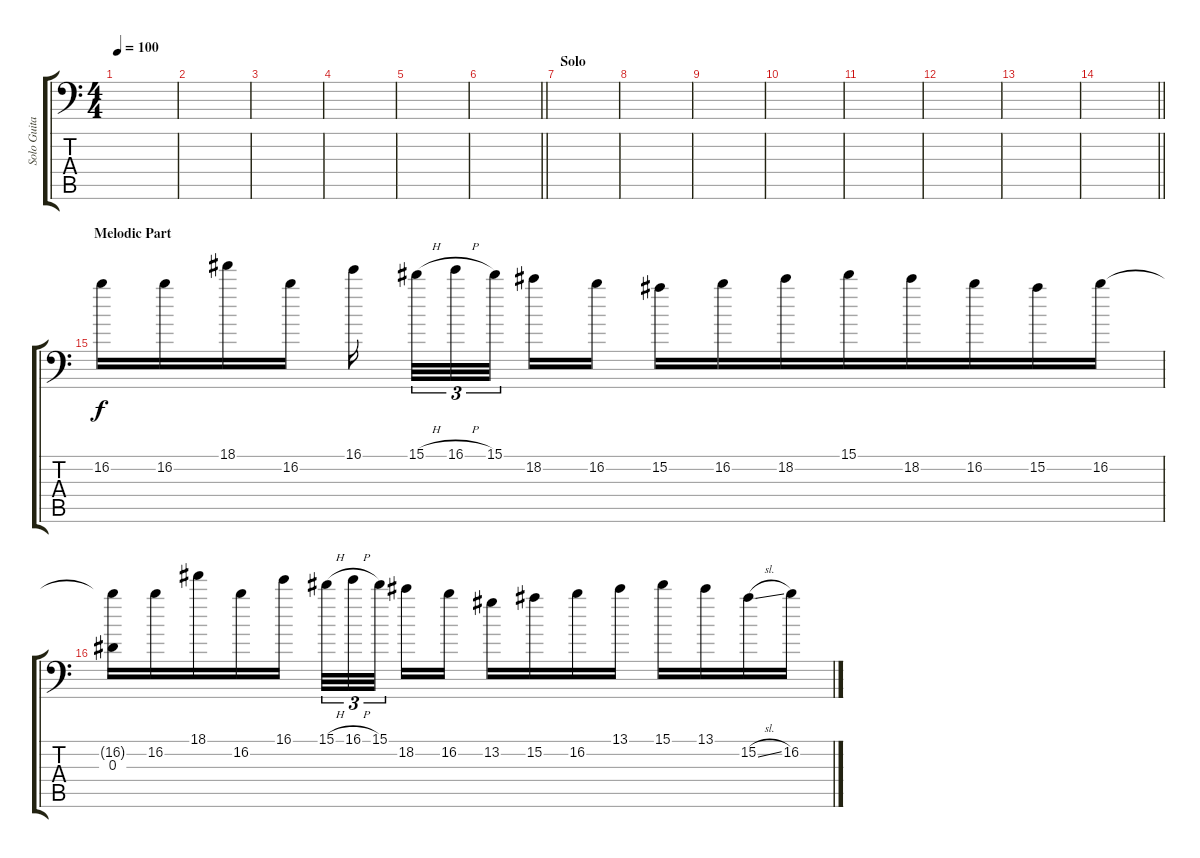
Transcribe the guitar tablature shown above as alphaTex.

\track ("Solo Guitar 2" "Solo Guita") {instrument distortionguitar}
\staff {score tabs}
\tuning (C4 G3 Eb3 Bb2 F2 Bb1) {hide}
\ts (4 4)
\tempo 100
\clef f4
\ks c
|
|
|
|
|
\barLineRight lightlight
|
\section ("" "Solo")
|
|
|
|
|
|
|
\barLineRight lightlight
|
\section ("" "Melodic Part")
16.2.16 16.2.16{beam merge} 18.1.16 16.2.16 16.1.16{beam splitsecondary} 15.1{h}.32{tu (3 2) beam merge} 16.1{h}.32{tu (3 2)} 15.1.32{tu (3 2) beam splitsecondary} 18.2.16 16.2.16 15.2.16 16.2.16 18.2.16 15.1.16{beam merge} 18.2.16{beam merge} 16.2.16 15.2.16{beam merge} 16.2.16 |
(16.2{t} 0.3).16 16.2.16{beam merge} 18.1.16{beam merge} 16.2.16{beam merge} 16.1.16{beam splitsecondary} 15.1{h}.32{tu (3 2)} 16.1{h}.32{tu (3 2) beam merge} 15.1.32{tu (3 2) beam splitsecondary} 18.2.16 16.2.16 13.2.16{beam merge} 15.2.16 16.2.16{beam merge} 13.1.16 15.1.16{beam merge} 13.1.16{beam merge} 15.2{sl}.16{beam merge} 16.2.16
